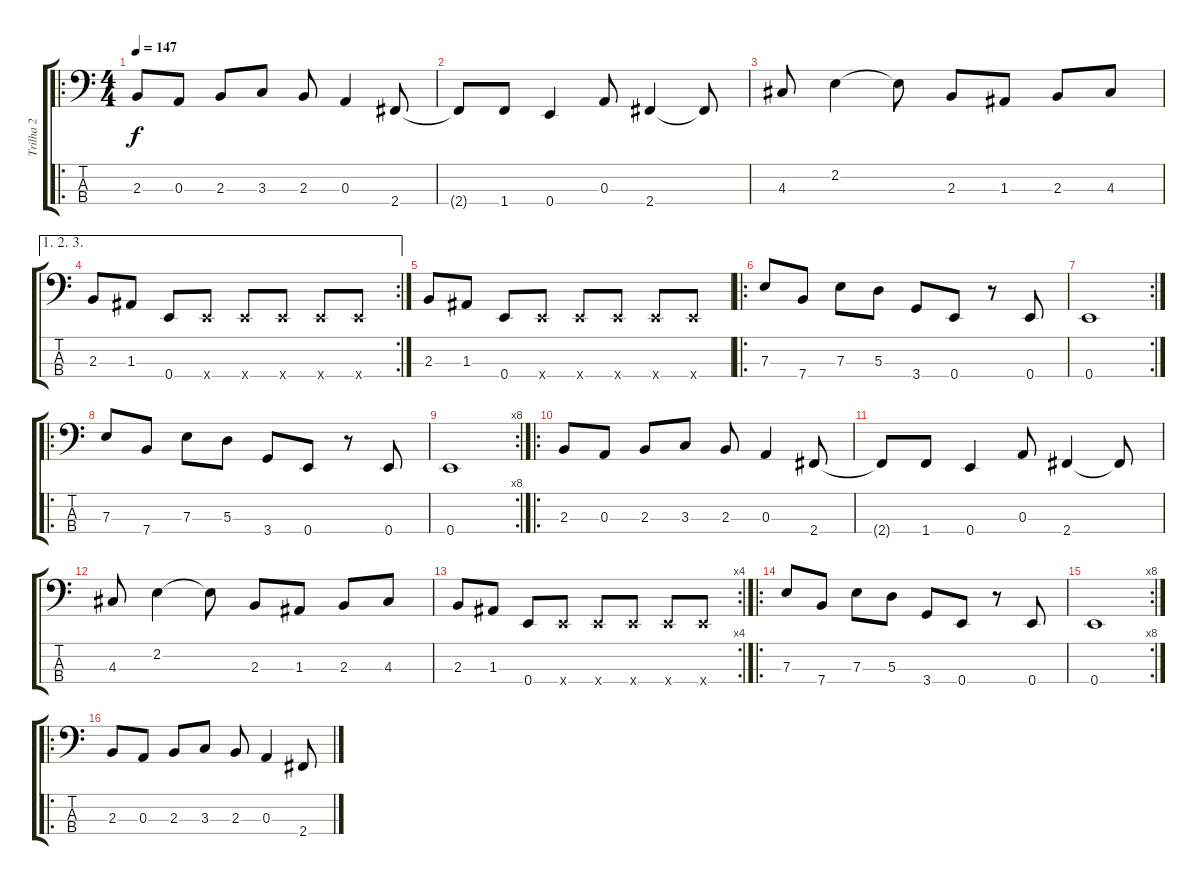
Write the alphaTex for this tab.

\track ("Trilha 2" "Trilha 2") {instrument electricbassfinger}
\staff {score tabs}
\tuning (G2 D2 A1 E1) {hide}
\ro
\ts (4 4)
\tempo 147
\clef f4
\ks c
2.3.8{dy f instrument electricbassfinger} 0.3.8 2.3.8 3.3.8 2.3.8 0.3.4 2.4.8 |
2.4{t}.8 1.4.8 0.4.4 0.3.8 2.4.4 2.4{t}.8 |
4.3.8 2.2.4 2.2{t}.8 2.3.8 1.3.8 2.3.8 4.3.8 |
\ae (1 2 3)
\rc 2
2.3.8 1.3.8 0.4.8 0.4{x}.8 0.4{x}.8 0.4{x}.8 0.4{x}.8 0.4{x}.8 |
2.3.8 1.3.8 0.4.8 0.4{x}.8 0.4{x}.8 0.4{x}.8 0.4{x}.8 0.4{x}.8 |
\ro
7.3.8 7.4.8 7.3.8 5.3.8 3.4.8 0.4.8 r.8 0.4.8 |
\rc 2
0.4.1 |
\ro
7.3.8 7.4.8 7.3.8 5.3.8 3.4.8 0.4.8 r.8 0.4.8 |
\rc 8
0.4.1 |
\ro
2.3.8 0.3.8 2.3.8 3.3.8 2.3.8 0.3.4 2.4.8 |
2.4{t}.8 1.4.8 0.4.4 0.3.8 2.4.4 2.4{t}.8 |
4.3.8 2.2.4 2.2{t}.8 2.3.8 1.3.8 2.3.8 4.3.8 |
\rc 4
2.3.8 1.3.8 0.4.8 0.4{x}.8 0.4{x}.8 0.4{x}.8 0.4{x}.8 0.4{x}.8 |
\ro
7.3.8 7.4.8 7.3.8 5.3.8 3.4.8 0.4.8 r.8 0.4.8 |
\rc 8
0.4.1 |
\ro
2.3.8 0.3.8 2.3.8 3.3.8 2.3.8 0.3.4 2.4.8
